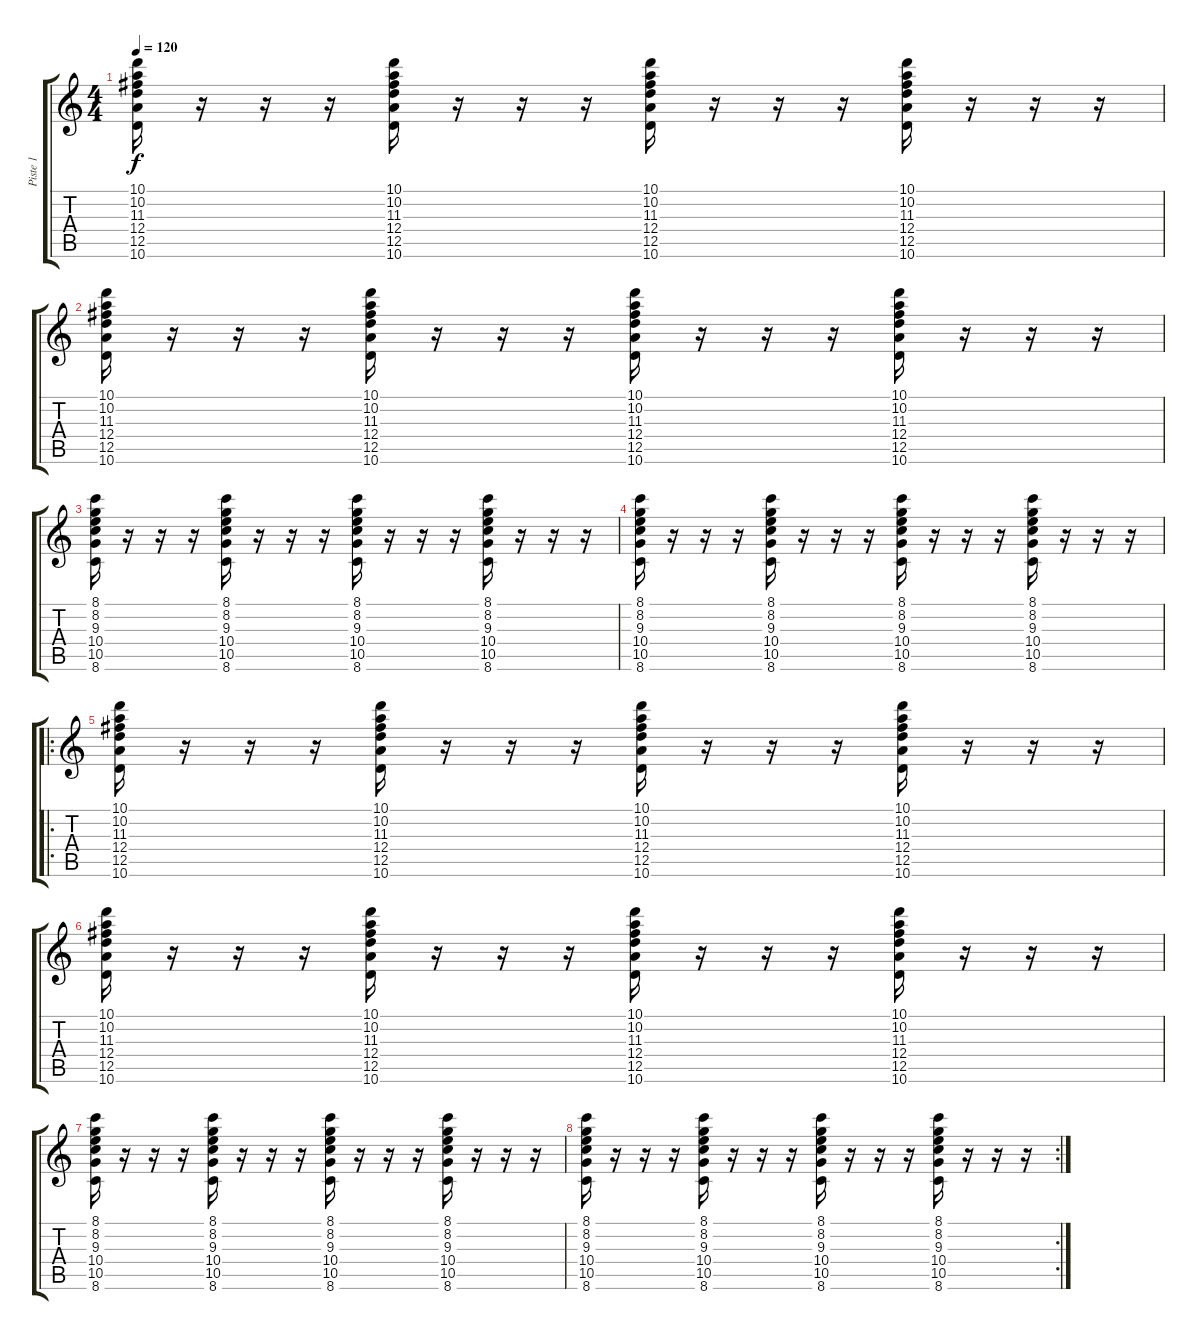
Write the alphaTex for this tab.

\track ("Piste 1" "Piste 1") {instrument acousticguitarnylon}
\staff {score tabs}
\tuning (E4 B3 G3 D3 A2 E2) {hide}
\ts (4 4)
\tempo 120
\clef g2
\ks c
(10.1 10.2 11.3 12.4 12.5 10.6).16{dy f} r.16 r.16 r.16 (10.1 10.2 11.3 12.4 12.5 10.6).16 r.16 r.16 r.16 (10.1 10.2 11.3 12.4 12.5 10.6).16 r.16 r.16 r.16 (10.1 10.2 11.3 12.4 12.5 10.6).16 r.16 r.16 r.16 |
(10.1 10.2 11.3 12.4 12.5 10.6).16 r.16 r.16 r.16 (10.1 10.2 11.3 12.4 12.5 10.6).16 r.16 r.16 r.16 (10.1 10.2 11.3 12.4 12.5 10.6).16 r.16 r.16 r.16 (10.1 10.2 11.3 12.4 12.5 10.6).16 r.16 r.16 r.16 |
(8.1 8.2 9.3 10.4 10.5 8.6).16 r.16 r.16 r.16 (8.1 8.2 9.3 10.4 10.5 8.6).16 r.16 r.16 r.16 (8.1 8.2 9.3 10.4 10.5 8.6).16 r.16 r.16 r.16 (8.1 8.2 9.3 10.4 10.5 8.6).16 r.16 r.16 r.16 |
(8.1 8.2 9.3 10.4 10.5 8.6).16 r.16 r.16 r.16 (8.1 8.2 9.3 10.4 10.5 8.6).16 r.16 r.16 r.16 (8.1 8.2 9.3 10.4 10.5 8.6).16 r.16 r.16 r.16 (8.1 8.2 9.3 10.4 10.5 8.6).16 r.16 r.16 r.16 |
\ro
(10.1 10.2 11.3 12.4 12.5 10.6).16 r.16 r.16 r.16 (10.1 10.2 11.3 12.4 12.5 10.6).16 r.16 r.16 r.16 (10.1 10.2 11.3 12.4 12.5 10.6).16 r.16 r.16 r.16 (10.1 10.2 11.3 12.4 12.5 10.6).16 r.16 r.16 r.16 |
(10.1 10.2 11.3 12.4 12.5 10.6).16 r.16 r.16 r.16 (10.1 10.2 11.3 12.4 12.5 10.6).16 r.16 r.16 r.16 (10.1 10.2 11.3 12.4 12.5 10.6).16 r.16 r.16 r.16 (10.1 10.2 11.3 12.4 12.5 10.6).16 r.16 r.16 r.16 |
(8.1 8.2 9.3 10.4 10.5 8.6).16 r.16 r.16 r.16 (8.1 8.2 9.3 10.4 10.5 8.6).16 r.16 r.16 r.16 (8.1 8.2 9.3 10.4 10.5 8.6).16 r.16 r.16 r.16 (8.1 8.2 9.3 10.4 10.5 8.6).16 r.16 r.16 r.16 |
\rc 2
(8.1 8.2 9.3 10.4 10.5 8.6).16 r.16 r.16 r.16 (8.1 8.2 9.3 10.4 10.5 8.6).16 r.16 r.16 r.16 (8.1 8.2 9.3 10.4 10.5 8.6).16 r.16 r.16 r.16 (8.1 8.2 9.3 10.4 10.5 8.6).16 r.16 r.16 r.16
